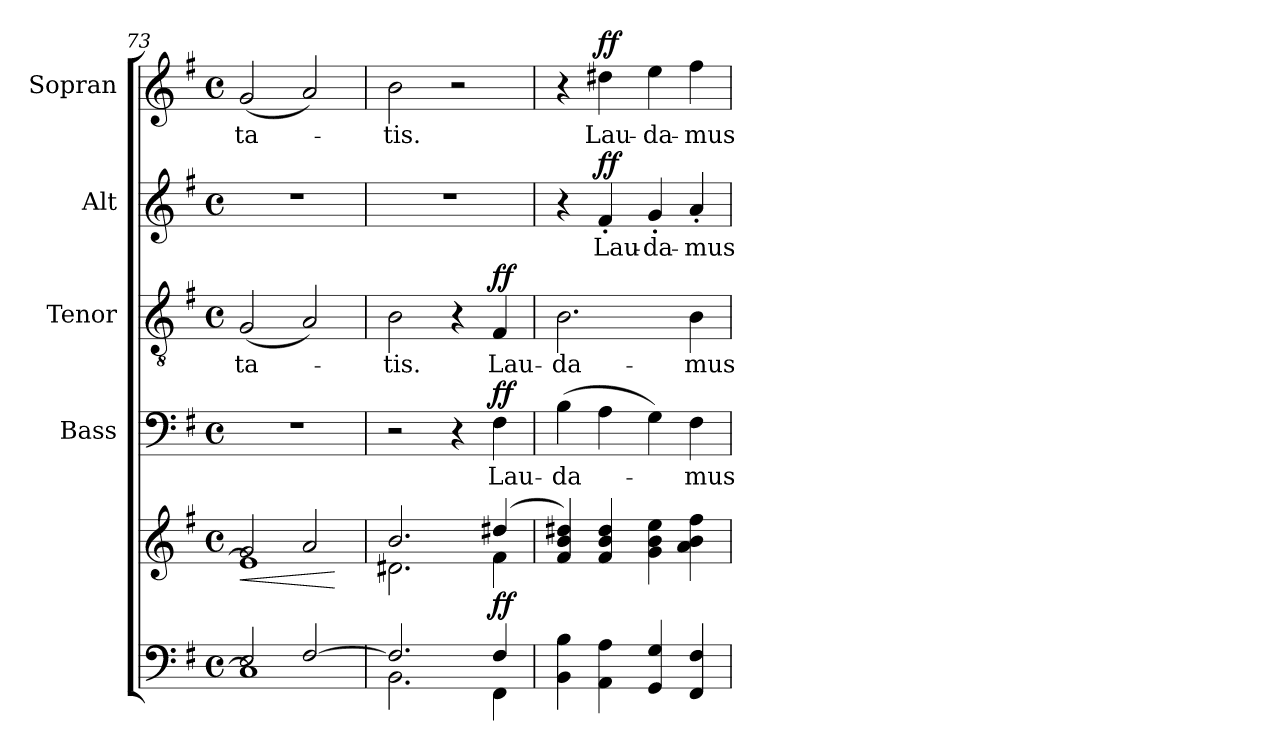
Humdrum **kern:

**kern	**kern	**dynam	**kern	**text	**dynam	**kern	**text	**dynam	**kern	**text	**dynam	**kern	**text	**dynam
*part5	*part5	*part5	*part4	*part4	*part4	*part3	*part3	*part3	*part2	*part2	*part2	*part1	*part1	*part1
*staff6	*staff5	*staff5/6	*staff4	*staff4	*staff4	*staff3	*staff3	*staff3	*staff2	*staff2	*staff2	*staff1	*staff1	*staff1
*	*	*	*I"Bass	*	*	*I"Tenor	*	*	*I"Alt	*	*	*I"Sopran	*	*
*	*	*	*I'B.	*	*	*I'T.	*	*	*I'A.	*	*	*I'S.	*	*
!!LO:LB:g=z
*clefF4	*clefG2	*	*clefF4	*	*	*clefGv2	*	*	*clefG2	*	*	*clefG2	*	*
*k[f#]	*k[f#]	*	*k[f#]	*	*	*k[f#]	*	*	*k[f#]	*	*	*k[f#]	*	*
*G:	*G:	*	*G:	*	*	*G:	*	*	*G:	*	*	*G:	*	*
*M4/4	*M4/4	*	*M4/4	*	*	*M4/4	*	*	*M4/4	*	*	*M4/4	*	*
*met(c)	*met(c)	*	*met(c)	*	*	*met(c)	*	*	*met(c)	*	*	*met(c)	*	*
=73	=73	=73	=73	=73	=73	=73	=73	=73	=73	=73	=73	=73	=73	=73
*^	*	*	*	*	*	*	*	*	*	*	*	*	*	*
!	!	!	!LO:HP:b	!	!	!	!	!LO:LY:b	!	!	!	!	!	!LO:LY:b	!
*	*	*^	*	*	*	*	*	*	*	*	*	*	*	*	*
2E/	1C]	2g/	1e]	<	1r	.	.	(<2G/	-ta-	.	1r	.	.	(<2g/	-ta-	.
[>2F#/	.	2a/	.	.	.	.	.	2A/)	.	.	.	.	.	2a/)	.	.
*v	*v	*	*	*	*	*	*	*	*	*	*	*	*	*	*	*
*	*v	*v	*	*	*	*	*	*	*	*	*	*	*	*	*
.	.	[	.	.	.	.	.	.	.	.	.	.	.	.
=74	=74	=74	=74	=74	=74	=74	=74	=74	=74	=74	=74	=74	=74	=74
*^	*^	*	*	*	*	*	*	*	*	*	*	*	*	*
!	!	!	!	!	!	!	!	!	!LO:LY:b	!	!	!	!	!	!LO:LY:b	!
2.F#/]	2.BB\	2.b/	2.d#X\	.	2r	.	.	2B\	-tis.	.	1r	.	.	2b\	-tis.	.
.	.	.	.	.	4r	.	.	4r	.	.	.	.	.	2r	.	.
!	!	!	!	!LO:DY:b	!	!LO:LY:b	!LO:DY:a	!	!LO:LY:b	!LO:DY:a	!	!	!	!	!	!
4F#/	4FF#\	(4dd#X/	4f#\	ff	4F#\	Lau-	ff	4F#/	Lau-	ff	.	.	.	.	.	.
=75	=75	=75	=75	=75	=75	=75	=75	=75	=75	=75	=75	=75	=75	=75	=75	=75
!	!	!	!	!	!	!LO:LY:b	!	!	!LO:LY:b	!	!	!	!	!	!	!
*v	*v	*	*	*	*	*	*	*	*	*	*	*	*	*	*	*
*	*v	*v	*	*	*	*	*	*	*	*	*	*	*	*	*
4BB\ 4B\	4f#/ 4b/ 4dd#X/)	.	(>4B\	-da-	.	2.B\	-da-	.	4r	.	.	4r	.	.
!	!	!	!	!	!	!	!	!	!	!LO:LY:b	!LO:DY:a	!	!LO:LY:b	!LO:DY:a
4AA\ 4A\	4f#/ 4b/ 4dd#/	.	4A\	.	.	.	.	.	4f#'</	Lau-	ff	4dd#X\	Lau-	ff
!	!	!	!	!	!	!	!	!	!	!LO:LY:b	!	!	!LO:LY:b	!
4GG/ 4G/	4g\ 4b\ 4ee\	.	4G\)	.	.	.	.	.	4g'</	-da-	.	4ee\	-da-	.
!	!	!	!	!LO:LY:b	!	!	!LO:LY:b	!	!	!LO:LY:b	!	!	!LO:LY:b	!
4FF#/ 4F#/	4a\ 4b\ 4ff#\	.	4F#\	-mus	.	4B\	-mus	.	4a'</	-mus	.	4ff#\	-mus	.
=	=	=	=	=	=	=	=	=	=	=	=	=	=	=
*-	*-	*-	*-	*-	*-	*-	*-	*-	*-	*-	*-	*-	*-	*-
